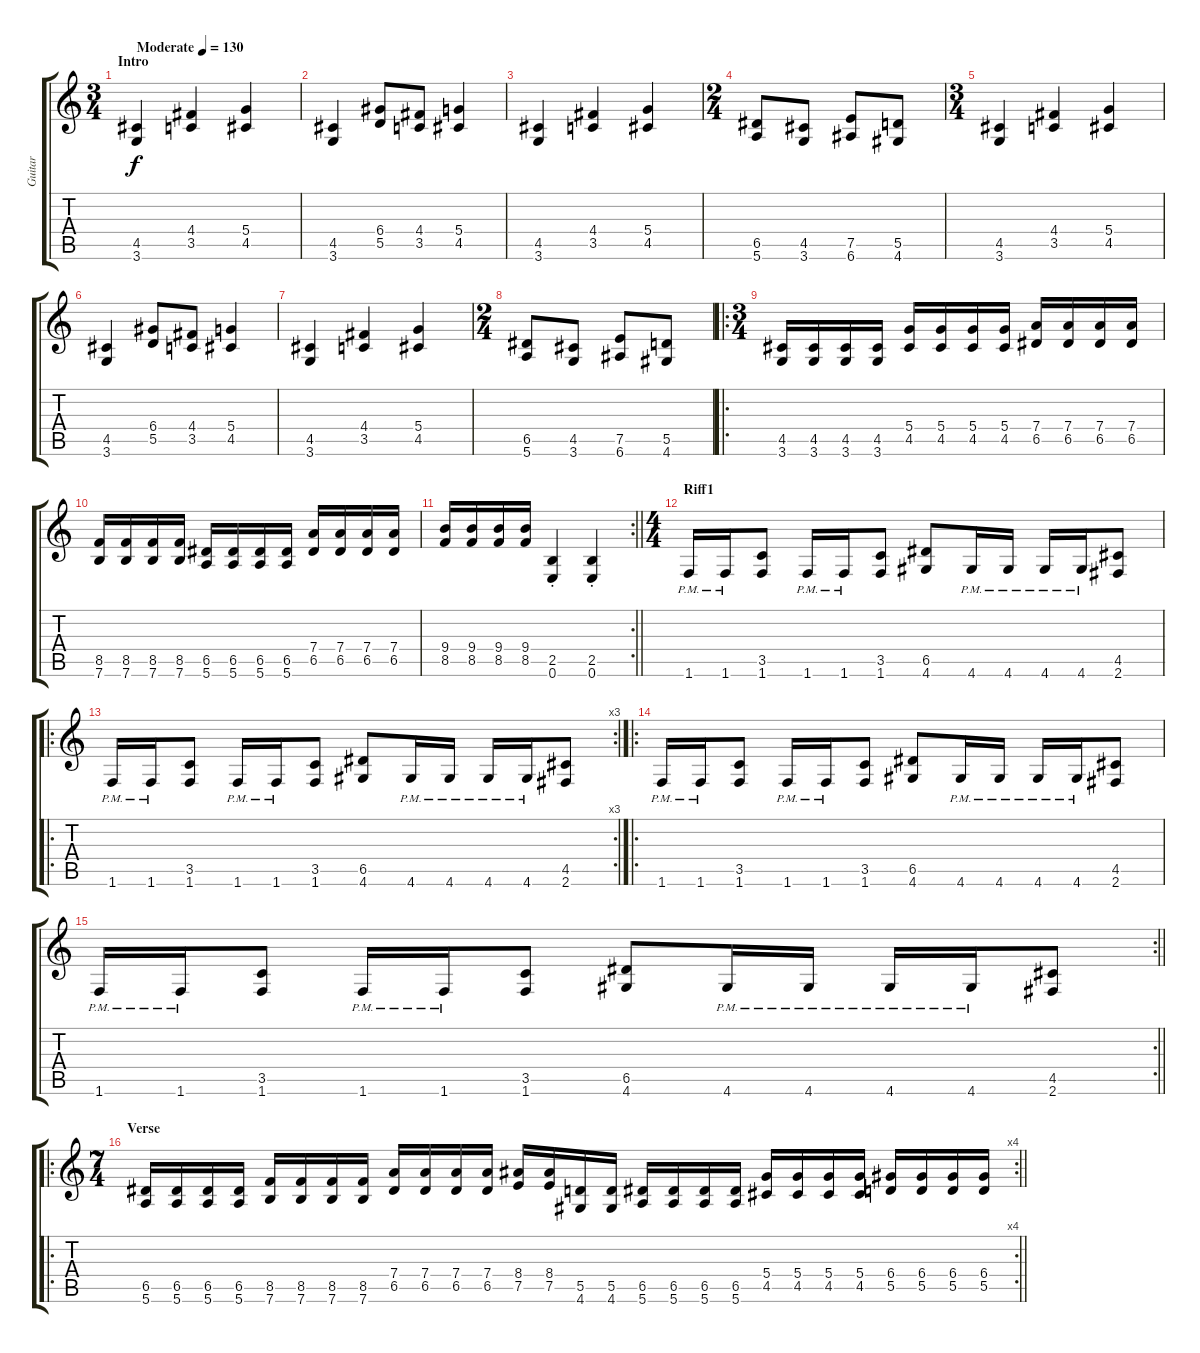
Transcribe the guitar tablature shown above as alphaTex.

\track ("Guitar" "Guitar") {instrument distortionguitar}
\staff {score tabs}
\tuning (E4 B3 G3 D3 A2 E2) {hide}
\ts (3 4)
\section ("" "Intro")
\tempo (130 "Moderate")
\clef g2
\ks c
(4.5 3.6).4{dy f instrument distortionguitar} (4.4 3.5).4 (5.4 4.5).4 |
(4.5 3.6).4 (6.4 5.5).8 (4.4 3.5).8 (5.4 4.5).4 |
(4.5 3.6).4 (4.4 3.5).4 (5.4 4.5).4 |
\ts (2 4)
(6.5 5.6).8 (4.5 3.6).8 (7.5 6.6).8 (5.5 4.6).8 |
\ts (3 4)
(4.5 3.6).4 (4.4 3.5).4 (5.4 4.5).4 |
(4.5 3.6).4 (6.4 5.5).8 (4.4 3.5).8 (5.4 4.5).4 |
(4.5 3.6).4 (4.4 3.5).4 (5.4 4.5).4 |
\ts (2 4)
(6.5 5.6).8 (4.5 3.6).8 (7.5 6.6).8 (5.5 4.6).8 |
\ro
\ts (3 4)
(4.5 3.6).16 (4.5 3.6).16 (4.5 3.6).16 (4.5 3.6).16 (5.4 4.5).16 (5.4 4.5).16 (5.4 4.5).16 (5.4 4.5).16 (7.4 6.5).16 (7.4 6.5).16 (7.4 6.5).16 (7.4 6.5).16 |
(8.5 7.6).16 (8.5 7.6).16 (8.5 7.6).16 (8.5 7.6).16 (6.5 5.6).16 (6.5 5.6).16 (6.5 5.6).16 (6.5 5.6).16 (7.4 6.5).16 (7.4 6.5).16 (7.4 6.5).16 (7.4 6.5).16 |
\rc 2
\barLineRight lightlight
(9.4 8.5).16 (9.4 8.5).16 (9.4 8.5).16 (9.4 8.5).16 (2.5{st} 0.6{st}).4 (2.5{st} 0.6{st}).4 |
\ts (4 4)
\section ("" "Riff1")
1.6{pm}.16 1.6{pm}.16 (3.5 1.6).8 1.6{pm}.16 1.6{pm}.16 (3.5 1.6).8 (6.5 4.6).8 4.6{pm}.16 4.6{pm}.16 4.6{pm}.16 4.6{pm}.16 (4.5 2.6).8 |
\ro
\rc 3
1.6{pm}.16 1.6{pm}.16 (3.5 1.6).8 1.6{pm}.16 1.6{pm}.16 (3.5 1.6).8 (6.5 4.6).8 4.6{pm}.16 4.6{pm}.16 4.6{pm}.16 4.6{pm}.16 (4.5 2.6).8 |
\ro
1.6{pm}.16 1.6{pm}.16 (3.5 1.6).8 1.6{pm}.16 1.6{pm}.16 (3.5 1.6).8 (6.5 4.6).8 4.6{pm}.16 4.6{pm}.16 4.6{pm}.16 4.6{pm}.16 (4.5 2.6).8 |
\rc 2
\barLineRight lightlight
1.6{pm}.16 1.6{pm}.16 (3.5 1.6).8 1.6{pm}.16 1.6{pm}.16 (3.5 1.6).8 (6.5 4.6).8 4.6{pm}.16 4.6{pm}.16 4.6{pm}.16 4.6{pm}.16 (4.5 2.6).8 |
\ro
\rc 4
\ts (7 4)
\section ("" "Verse")
\barLineRight lightlight
(6.5 5.6).16 (6.5 5.6).16 (6.5 5.6).16 (6.5 5.6).16 (8.5 7.6).16 (8.5 7.6).16 (8.5 7.6).16 (8.5 7.6).16 (7.4 6.5).16 (7.4 6.5).16 (7.4 6.5).16 (7.4 6.5).16 (8.4 7.5).16 (8.4 7.5).16 (5.5 4.6).16 (5.5 4.6).16 (6.5 5.6).16 (6.5 5.6).16 (6.5 5.6).16 (6.5 5.6).16 (5.4 4.5).16 (5.4 4.5).16 (5.4 4.5).16 (5.4 4.5).16 (6.4 5.5).16 (6.4 5.5).16 (6.4 5.5).16 (6.4 5.5).16
